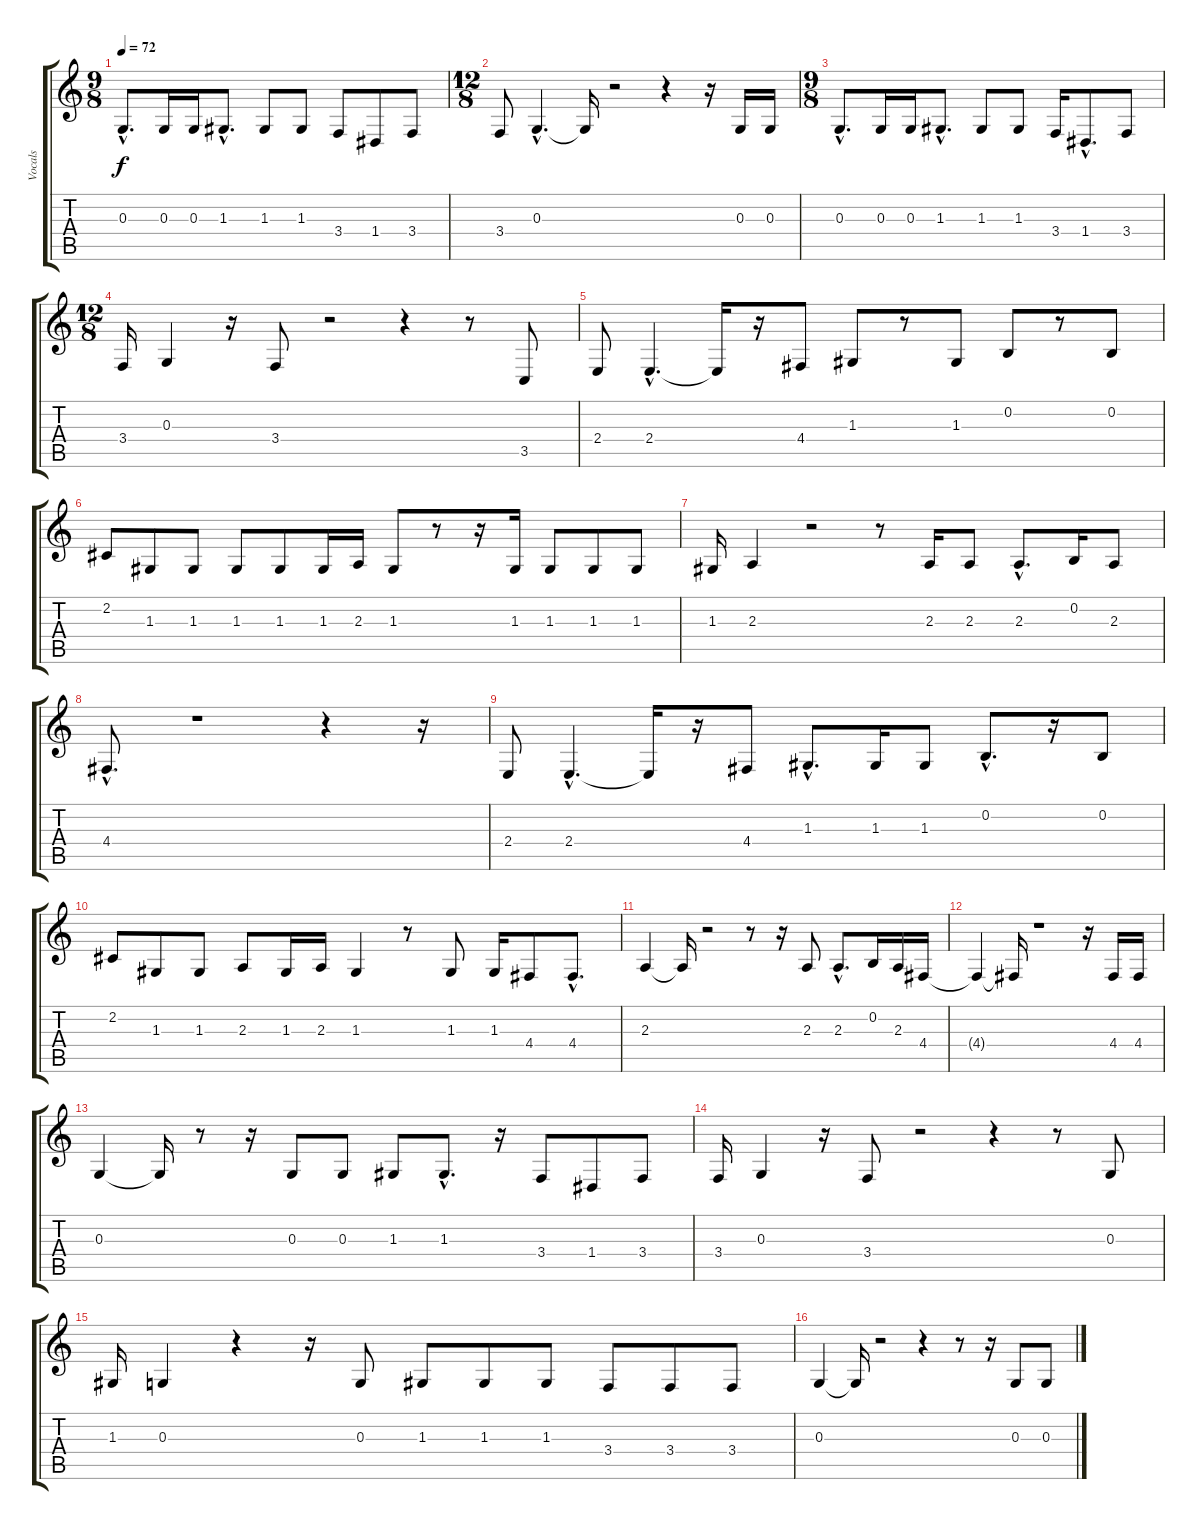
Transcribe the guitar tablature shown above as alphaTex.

\track ("Vocals" "Vocals") {instrument voiceoohs}
\staff {score tabs}
\tuning (E4 B3 G3 D3 A2 E2) {hide}
\ts (9 8)
\tempo 72
\clef g2
\ks c
0.3{hac}.8{d dy f} 0.3.16 0.3.16 1.3{hac}.8{d} 1.3.8 1.3.8 3.4.8 1.4.8 3.4.8 |
\ts (12 8)
3.4.8 0.3{hac}.4{d} 0.3{t}.16 r.2 r.4 r.16 0.3.16 0.3.16 |
\ts (9 8)
0.3{hac}.8{d} 0.3.16 0.3.16 1.3{hac}.8{d} 1.3.8 1.3.8 3.4.16 1.4{hac}.8{d} 3.4.8 |
\ts (12 8)
3.4.16 0.3.4 r.16 3.4.8 r.2 r.4 r.8 3.5.8 |
2.4.8 2.4{hac}.4{d} 2.4{t}.16 r.16 4.4.8 1.3.8 r.8 1.3.8 0.2.8 r.8 0.2.8 |
2.2.8 1.3.8 1.3.8 1.3.8 1.3.8 1.3.16 2.3.16 1.3.8 r.8 r.16 1.3.16 1.3.8 1.3.8 1.3.8 |
1.3.16 2.3.4 r.2 r.8 2.3.16 2.3.8 2.3{hac}.8{d} 0.2.16 2.3.8 |
4.4{hac}.8{d} r.1 r.4 r.16 |
2.4.8 2.4{hac}.4{d} 2.4{t}.16 r.16 4.4.8 1.3{hac}.8{d} 1.3.16 1.3.8 0.2{hac}.8{d} r.16 0.2.8 |
2.2.8 1.3.8 1.3.8 2.3.8 1.3.16 2.3.16 1.3.4 r.8 1.3.8 1.3.16 4.4.8 4.4{hac}.8{d} |
2.3.4 2.3{t}.16 r.2 r.8 r.16 2.3.8 2.3{hac}.8{d} 0.2.16 2.3.16 4.4.16 |
4.4{t}.4 4.4{t}.16 r.1 r.16 4.4.16 4.4.16 |
0.3.4 0.3{t}.16 r.8 r.16 0.3.8 0.3.8 1.3.8 1.3{hac}.8{d} r.16 3.4.8 1.4.8 3.4.8 |
3.4.16 0.3.4 r.16 3.4.8 r.2 r.4 r.8 0.3.8 |
1.3.16 0.3.4 r.4 r.16 0.3.8 1.3.8 1.3.8 1.3.8 3.4.8 3.4.8 3.4.8 |
0.3.4 0.3{t}.16 r.2 r.4 r.8 r.16 0.3.8 0.3.8
